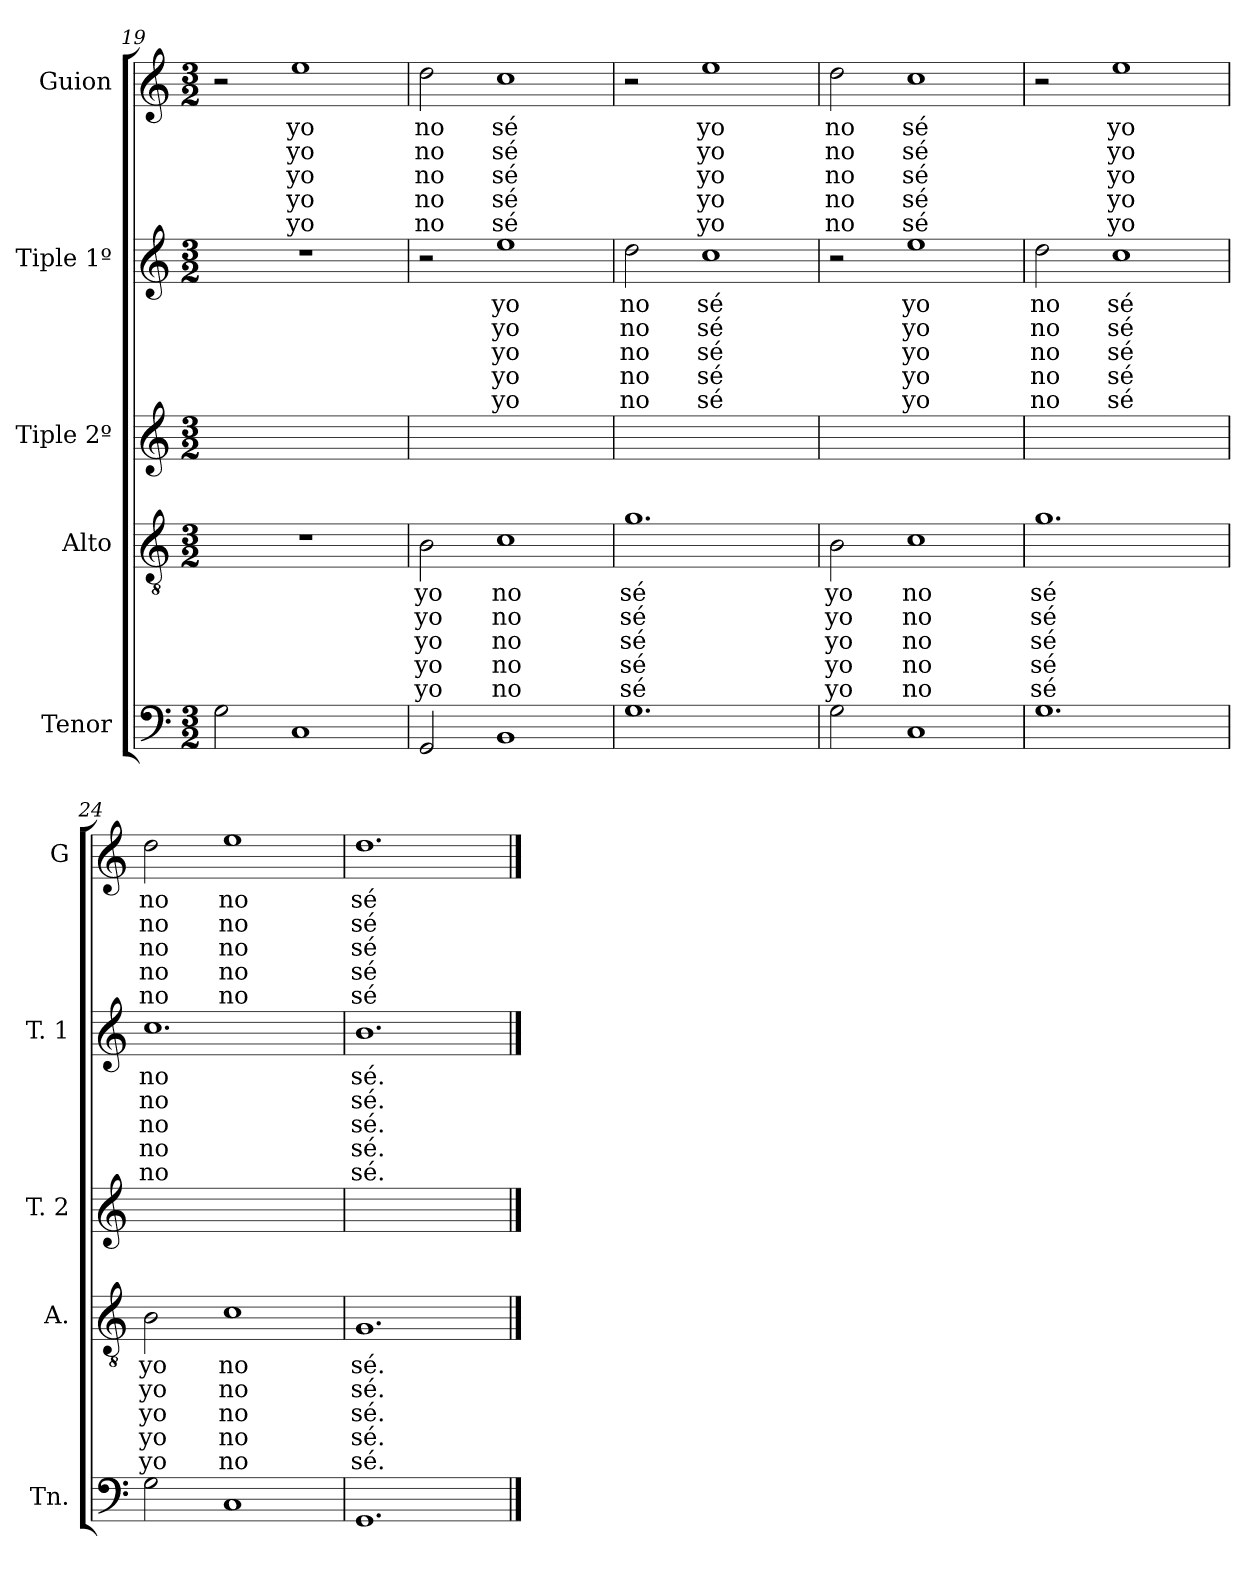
**kern	**kern	**text	**text	**text	**text	**text	**kern	**kern	**text	**text	**text	**text	**text	**kern	**text	**text	**text	**text	**text
*part5	*part4	*part4	*part4	*part4	*part4	*part4	*part3	*part2	*part2	*part2	*part2	*part2	*part2	*part1	*part1	*part1	*part1	*part1	*part1
*staff5	*staff4	*staff4	*staff4	*staff4	*staff4	*staff4	*staff3	*staff2	*staff2	*staff2	*staff2	*staff2	*staff2	*staff1	*staff1	*staff1	*staff1	*staff1	*staff1
*I"Tenor	*I"Alto	*	*	*	*	*	*I"Tiple 2º	*I"Tiple 1º	*	*	*	*	*	*I"Guion	*	*	*	*	*
*I'Tn.	*I'A.	*	*	*	*	*	*I'T. 2	*I'T. 1	*	*	*	*	*	*I'G	*	*	*	*	*
*clefF4	*clefGv2	*	*	*	*	*	*clefG2	*clefG2	*	*	*	*	*	*clefG2	*	*	*	*	*
*M3/2	*M3/2	*	*	*	*	*	*M3/2	*M3/2	*	*	*	*	*	*M3/2	*	*	*	*	*
=19	=19	=19	=19	=19	=19	=19	=19	=19	=19	=19	=19	=19	=19	=19	=19	=19	=19	=19	=19
2G	1.r	.	.	.	.	.	1.ryy	1.r	.	.	.	.	.	2r	.	.	.	.	.
1C	.	.	.	.	.	.	.	.	.	.	.	.	.	1ee	yo	yo	yo	yo	yo
=20	=20	=20	=20	=20	=20	=20	=20	=20	=20	=20	=20	=20	=20	=20	=20	=20	=20	=20	=20
2GG	2B	yo	yo	yo	yo	yo	1.ryy	2r	.	.	.	.	.	2dd	no	no	no	no	no
1BB	1c	no	no	no	no	no	.	1ee	yo	yo	yo	yo	yo	1cc	sé	sé	sé	sé	sé
=21	=21	=21	=21	=21	=21	=21	=21	=21	=21	=21	=21	=21	=21	=21	=21	=21	=21	=21	=21
1.G	1.g	sé	sé	sé	sé	sé	1.ryy	2dd	no	no	no	no	no	2r	.	.	.	.	.
.	.	.	.	.	.	.	.	1cc	sé	sé	sé	sé	sé	1ee	yo	yo	yo	yo	yo
=22	=22	=22	=22	=22	=22	=22	=22	=22	=22	=22	=22	=22	=22	=22	=22	=22	=22	=22	=22
2G	2B	yo	yo	yo	yo	yo	1.ryy	2r	.	.	.	.	.	2dd	no	no	no	no	no
1C	1c	no	no	no	no	no	.	1ee	yo	yo	yo	yo	yo	1cc	sé	sé	sé	sé	sé
=23	=23	=23	=23	=23	=23	=23	=23	=23	=23	=23	=23	=23	=23	=23	=23	=23	=23	=23	=23
1.G	1.g	sé	sé	sé	sé	sé	1.ryy	2dd	no	no	no	no	no	2r	.	.	.	.	.
.	.	.	.	.	.	.	.	1cc	sé	sé	sé	sé	sé	1ee	yo	yo	yo	yo	yo
=24	=24	=24	=24	=24	=24	=24	=24	=24	=24	=24	=24	=24	=24	=24	=24	=24	=24	=24	=24
2G	2B	yo	yo	yo	yo	yo	1.ryy	1.cc	no	no	no	no	no	2dd	no	no	no	no	no
1C	1c	no	no	no	no	no	.	.	.	.	.	.	.	1ee	no	no	no	no	no
=25	=25	=25	=25	=25	=25	=25	=25	=25	=25	=25	=25	=25	=25	=25	=25	=25	=25	=25	=25
1.GG	1.G	sé.	sé.	sé.	sé.	sé.	1.ryy	1.b	sé.	sé.	sé.	sé.	sé.	1.dd	sé	sé	sé	sé	sé
==	==	==	==	==	==	==	==	==	==	==	==	==	==	==	==	==	==	==	==
*-	*-	*-	*-	*-	*-	*-	*-	*-	*-	*-	*-	*-	*-	*-	*-	*-	*-	*-	*-
